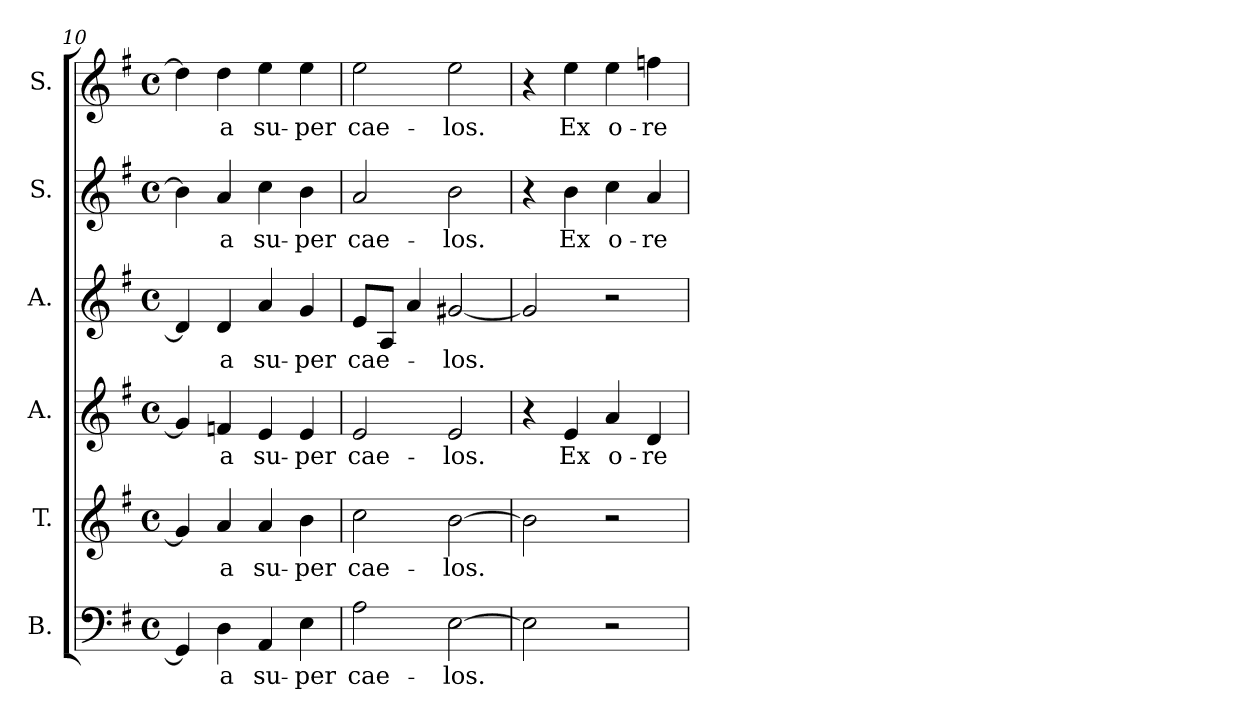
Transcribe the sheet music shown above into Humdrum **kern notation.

**kern	**text	**kern	**text	**kern	**text	**kern	**text	**kern	**text	**kern	**text
*part6	*part6	*part5	*part5	*part4	*part4	*part3	*part3	*part2	*part2	*part1	*part1
*staff6	*staff6	*staff5	*staff5	*staff4	*staff4	*staff3	*staff3	*staff2	*staff2	*staff1	*staff1
*I"B.	*	*I"T.	*	*I"A.	*	*I"A.	*	*I"S.	*	*I"S.	*
*I'B.	*	*I'T.	*	*I'A.	*	*I'A.	*	*I'S.	*	*I'S.	*
*clefF4	*	*clefG2	*	*clefG2	*	*clefG2	*	*clefG2	*	*clefG2	*
*	*	*ITrd7c12	*	*	*	*	*	*	*	*	*
*k[f#]	*	*k[f#]	*	*k[f#]	*	*k[f#]	*	*k[f#]	*	*k[f#]	*
*G:	*	*G:	*	*G:	*	*G:	*	*G:	*	*G:	*
*M4/4	*	*M4/4	*	*M4/4	*	*M4/4	*	*M4/4	*	*M4/4	*
*met(c)	*	*met(c)	*	*met(c)	*	*met(c)	*	*met(c)	*	*met(c)	*
=10	=10	=10	=10	=10	=10	=10	=10	=10	=10	=10	=10
4GGi/]	.	4Gi/]	.	4gi/]	.	4di/]	.	4bi\]	.	4ddi\]	.
!	!LO:LY:b:color=#000000	!	!	!	!	!	!	!	!	!	!
!	!	!	!LO:LY:b:color=#000000	!	!	!	!	!	!	!	!
!	!	!	!	!	!LO:LY:b:color=#000000	!	!	!	!	!	!
!	!	!	!	!	!	!	!LO:LY:b:color=#000000	!	!	!	!
!	!	!	!	!	!	!	!	!	!LO:LY:b:color=#000000	!	!
!	!	!	!	!	!	!	!	!	!	!	!LO:LY:b:color=#000000
4Di\	-a	4Ai/	-a	4fni/	-a	4di/	-a	4ai/	-a	4ddi\	-a
!	!LO:LY:b:color=#000000	!	!	!	!	!	!	!	!	!	!
!	!	!	!LO:LY:b:color=#000000	!	!	!	!	!	!	!	!
!	!	!	!	!	!LO:LY:b:color=#000000	!	!	!	!	!	!
!	!	!	!	!	!	!	!LO:LY:b:color=#000000	!	!	!	!
!	!	!	!	!	!	!	!	!	!LO:LY:b:color=#000000	!	!
!	!	!	!	!	!	!	!	!	!	!	!LO:LY:b:color=#000000
4AAi/	su-	4Ai/	su-	4ei/	su-	4ai/	su-	4cci\	su-	4eei\	su-
!	!LO:LY:b:color=#000000	!	!	!	!	!	!	!	!	!	!
!	!	!	!LO:LY:b:color=#000000	!	!	!	!	!	!	!	!
!	!	!	!	!	!LO:LY:b:color=#000000	!	!	!	!	!	!
!	!	!	!	!	!	!	!LO:LY:b:color=#000000	!	!	!	!
!	!	!	!	!	!	!	!	!	!LO:LY:b:color=#000000	!	!
!	!	!	!	!	!	!	!	!	!	!	!LO:LY:b:color=#000000
4Ei\	-per	4Bi\	-per	4ei/	-per	4gi/	-per	4bi\	-per	4eei\	-per
=11	=11	=11	=11	=11	=11	=11	=11	=11	=11	=11	=11
!	!LO:LY:b:color=#000000	!	!	!	!	!	!	!	!	!	!
!	!	!	!LO:LY:b:color=#000000	!	!	!	!	!	!	!	!
!	!	!	!	!	!LO:LY:b:color=#000000	!	!	!	!	!	!
!	!	!	!	!	!	!	!LO:LY:b:color=#000000	!	!	!	!
!	!	!	!	!	!	!	!	!	!LO:LY:b:color=#000000	!	!
!	!	!	!	!	!	!	!	!	!	!	!LO:LY:b:color=#000000
2Ai\	cae-	2ci\	cae-	2ei/	cae-	8ei/L	cae-	2ai/	cae-	2eei\	cae-
.	.	.	.	.	.	8Ai/J	.	.	.	.	.
.	.	.	.	.	.	4ai/	.	.	.	.	.
!	!LO:LY:b:color=#000000	!	!	!	!	!	!	!	!	!	!
!	!	!	!LO:LY:b:color=#000000	!	!	!	!	!	!	!	!
!	!	!	!	!	!LO:LY:b:color=#000000	!	!	!	!	!	!
!	!	!	!	!	!	!	!LO:LY:b:color=#000000	!	!	!	!
!	!	!	!	!	!	!	!	!	!LO:LY:b:color=#000000	!	!
!	!	!	!	!	!	!	!	!	!	!	!LO:LY:b:color=#000000
[>2Ei\	-los.	[>2Bi\	-los.	2ei/	-los.	[<2g#Xi/	-los.	2bi\	-los.	2eei\	-los.
!!LO:PB:g=z
=12	=12	=12	=12	=12	=12	=12	=12	=12	=12	=12	=12
2Ei\]	.	2Bi\]	.	4r	.	2g#i/]	.	4r	.	4r	.
!	!	!	!	!	!LO:LY:b:color=#000000	!	!	!	!	!	!
!	!	!	!	!	!	!	!	!	!LO:LY:b:color=#000000	!	!
!	!	!	!	!	!	!	!	!	!	!	!LO:LY:b:color=#000000
.	.	.	.	4ei/	Ex	.	.	4bi\	Ex	4eei\	Ex
!	!	!	!	!	!LO:LY:b:color=#000000	!	!	!	!	!	!
!	!	!	!	!	!	!	!	!	!LO:LY:b:color=#000000	!	!
!	!	!	!	!	!	!	!	!	!	!	!LO:LY:b:color=#000000
2r	.	2r	.	4ai/	o-	2r	.	4cci\	o-	4eei\	o-
!	!	!	!	!	!LO:LY:b:color=#000000	!	!	!	!	!	!
!	!	!	!	!	!	!	!	!	!LO:LY:b:color=#000000	!	!
!	!	!	!	!	!	!	!	!	!	!	!LO:LY:b:color=#000000
.	.	.	.	4di/	-re	.	.	4ai/	-re	4ffni\	-re
=	=	=	=	=	=	=	=	=	=	=	=
*-	*-	*-	*-	*-	*-	*-	*-	*-	*-	*-	*-
